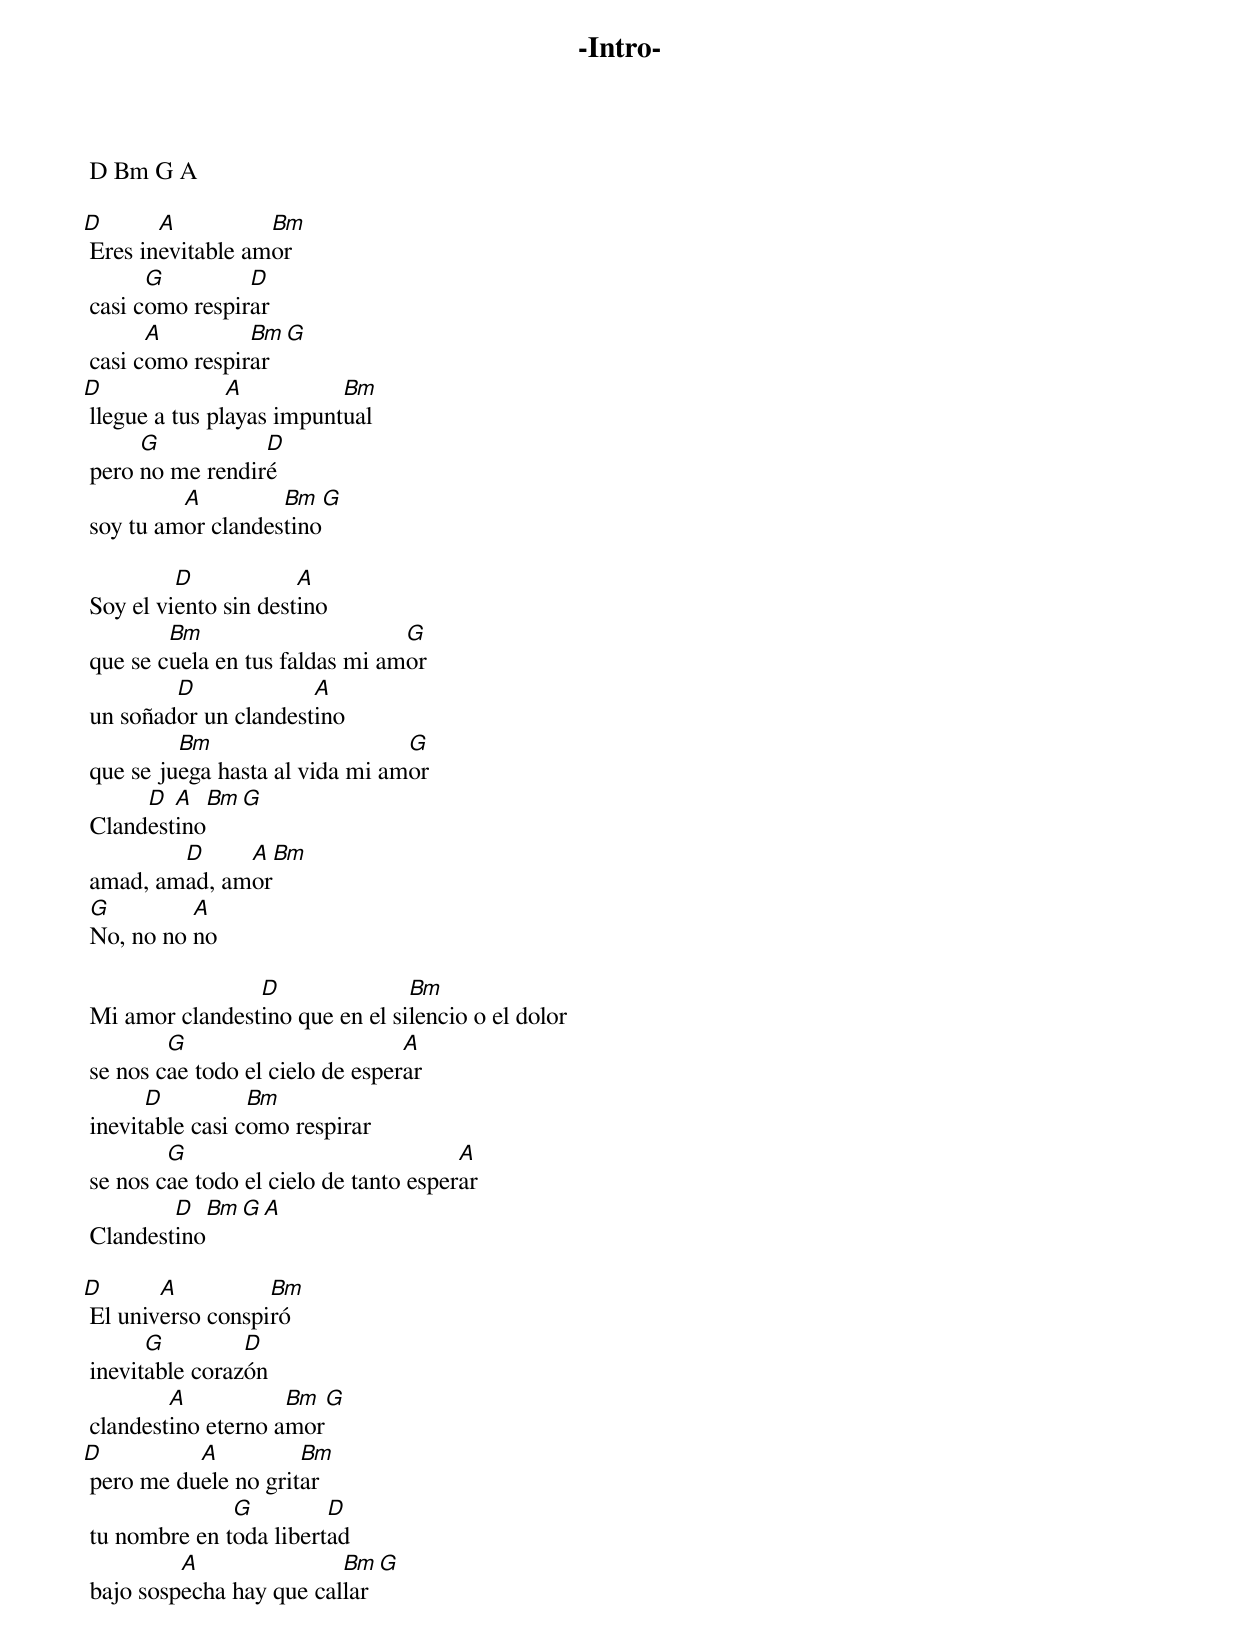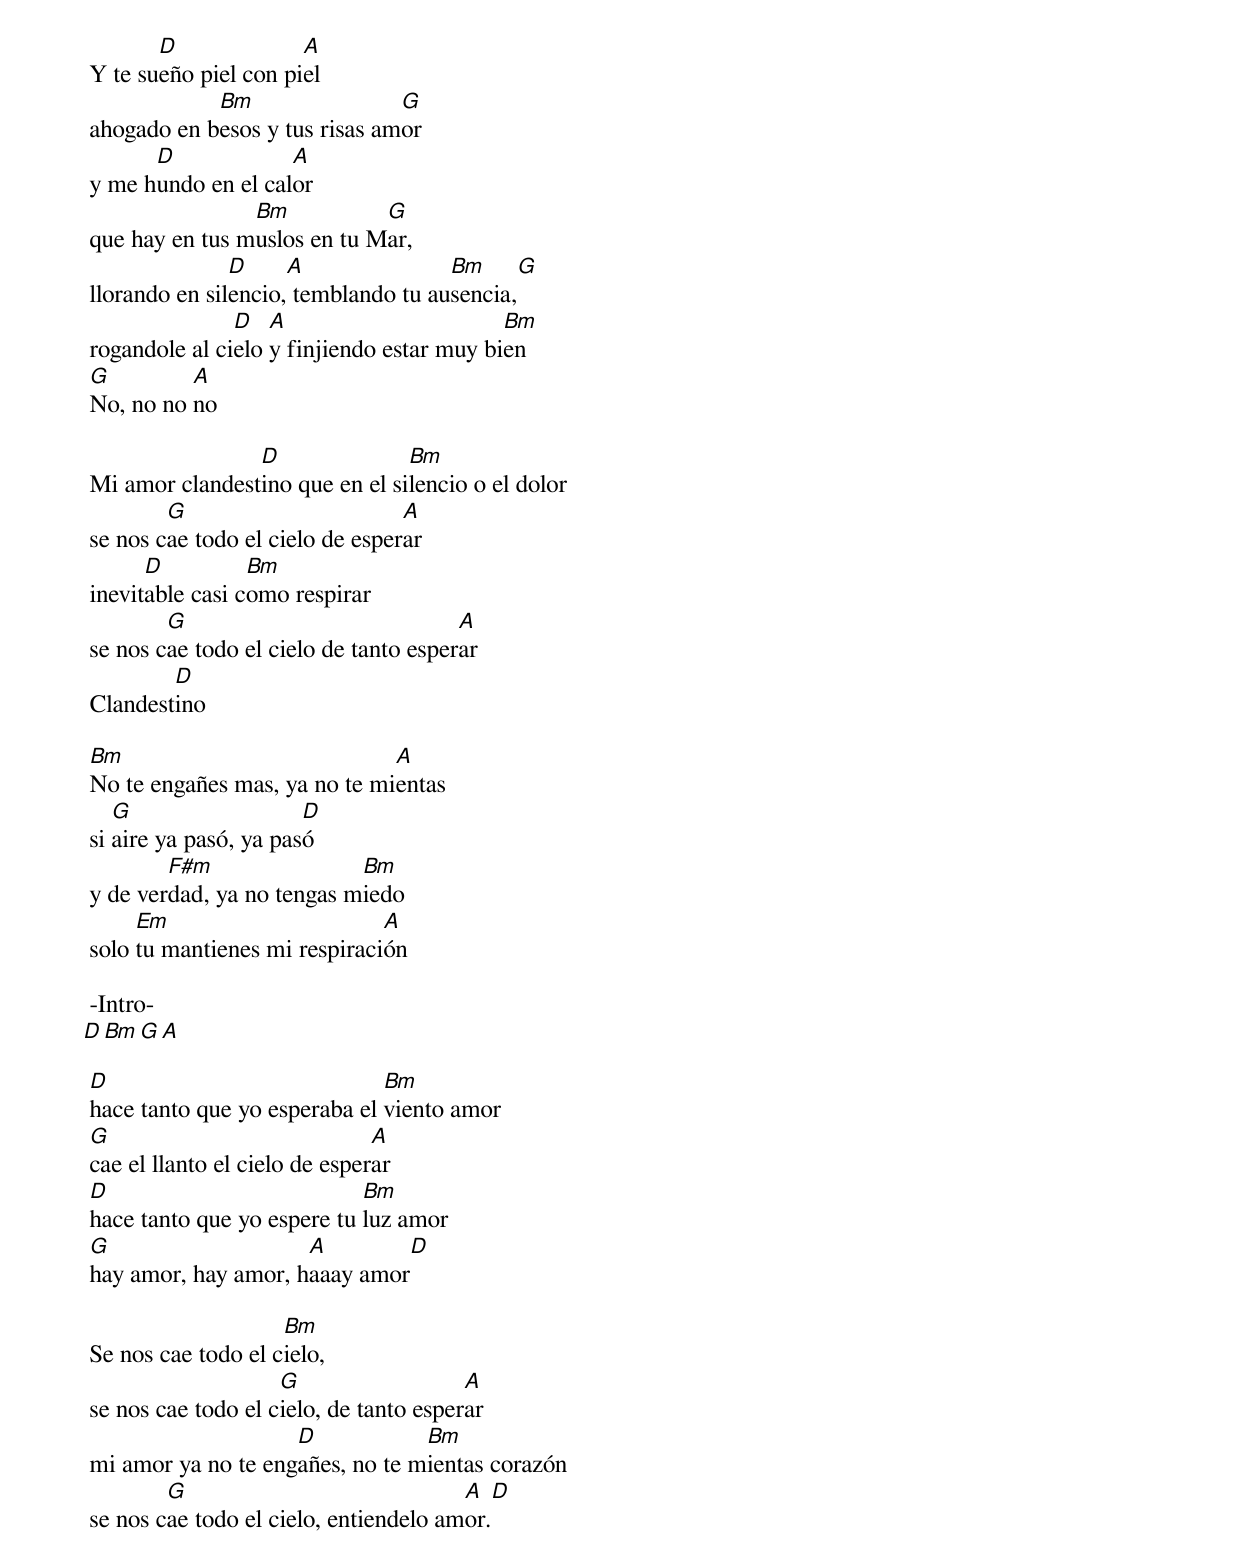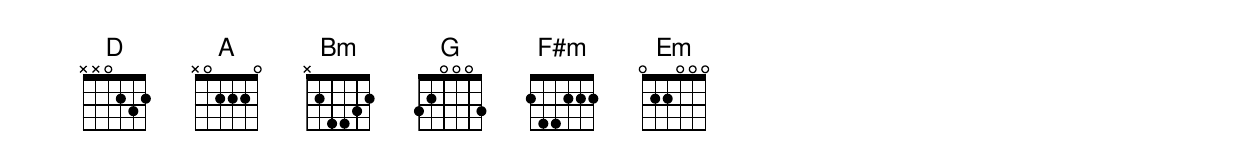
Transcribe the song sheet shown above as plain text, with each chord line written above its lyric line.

 -Intro-
 D Bm G A

D       A          Bm
 Eres inevitable amor
       G         D
 casi como respirar
       A         Bm  G
 casi como respirar
D               A          Bm
 llegue a tus playas impuntual
      G           D
 pero no me rendiré
          A         Bm  G
 soy tu amor clandestino

          D            A
 Soy el viento sin destino
         Bm                      G
 que se cuela en tus faldas mi amor
         D             A
 un soñador un clandestino
          Bm                     G
 que se juega hasta al vida mi amor
      D  A  Bm  G
 Clandestino
         D     A  Bm
 amad, amad, amor
 G         A
 No, no no no

                 D               Bm
 Mi amor clandestino que en el silencio o el dolor
         G                        A
 se nos cae todo el cielo de esperar
       D          Bm
 inevitable casi como respirar
         G                              A
 se nos cae todo el cielo de tanto esperar
         D  Bm  G  A
 Clandestino

D       A          Bm
 El universo conspiró
       G         D
 inevitable corazón
         A           Bm  G
 clandestino eterno amor
D          A          Bm
 pero me duele no gritar
               G         D
 tu nombre en toda libertad
          A               Bm  G
 bajo sospecha hay que callar

        D              A
 Y te sueño piel con piel
             Bm                 G
 ahogado en besos y tus risas amor
       D             A
 y me hundo en el calor
                 Bm           G
 que hay en tus muslos en tu Mar,
                D     A               Bm     G
 llorando en silencio, temblando tu ausencia,
                D   A                       Bm
 rogandole al cielo y finjiendo estar muy bien
 G         A
 No, no no no

                 D               Bm
 Mi amor clandestino que en el silencio o el dolor
         G                        A
 se nos cae todo el cielo de esperar
       D          Bm
 inevitable casi como respirar
         G                              A
 se nos cae todo el cielo de tanto esperar
         D
 Clandestino

 Bm                            A
 No te engañes mas, ya no te mientas
    G                   D
 si aire ya pasó, ya pasó
         F#m                Bm
 y de verdad, ya no tengas miedo
      Em                       A
 solo tu mantienes mi respiración

 -Intro-
 D Bm G A

 D                             Bm
 hace tanto que yo esperaba el viento amor
 G                              A
 cae el llanto el cielo de esperar
 D                           Bm
 hace tanto que yo espere tu luz amor
 G                    A         D
 hay amor, hay amor, haaay amor

                     Bm
 Se nos cae todo el cielo,
                     G                   A
 se nos cae todo el cielo, de tanto esperar
                     D            Bm
 mi amor ya no te engañes, no te mientas corazón
         G                              A  D
 se nos cae todo el cielo, entiendelo amor.
